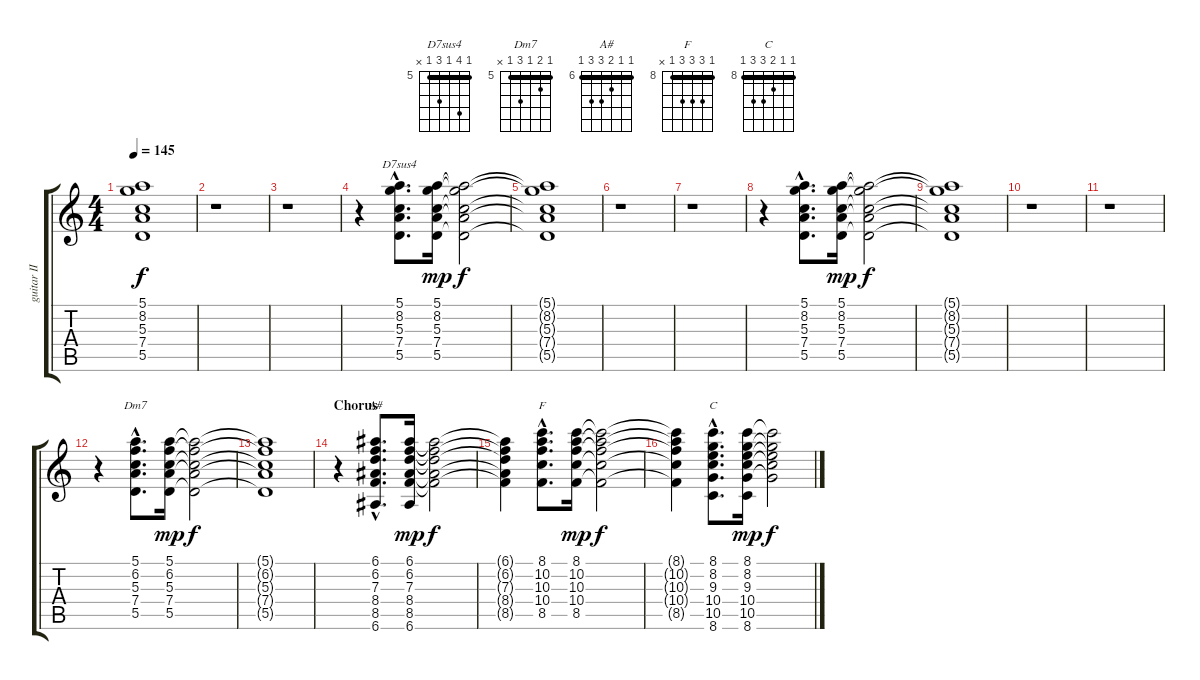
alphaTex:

\track ("guitar II" "guitar II") {instrument electricguitarclean}
\staff {score tabs}
\tuning (E4 B3 G3 D3 A2 E2) {hide}
\chord ("D7sus4" 5 8 5 7 5 x) {firstfret 5 barre 5}
\chord ("Dm7" 5 6 5 7 5 x) {firstfret 5 barre 5}
\chord ("A#" 6 6 7 8 8 6) {firstfret 6 barre 6}
\chord ("F" 8 10 10 10 8 x) {firstfret 8 barre 8}
\chord ("C" 8 8 9 10 10 8) {firstfret 8 barre 8}
\ts (4 4)
\tempo 145
\clef g2
\ks c
(5.1{t} 8.2{t} 5.3{t} 7.4{t} 5.5{t}).1{dy f} |
r.1 |
r.1 |
r.4 (5.1{hac} 8.2{hac} 5.3{hac} 7.4{hac} 5.5{hac}).8{d ch "D7sus4"} (5.1 8.2 5.3 7.4 5.5).16{dy mp} (5.1{t} 8.2{t} 5.3{t} 7.4{t} 5.5{t}).2{dy f} |
(5.1{t} 8.2{t} 5.3{t} 7.4{t} 5.5{t}).1 |
r.1 |
r.1 |
r.4 (5.1{hac} 8.2{hac} 5.3{hac} 7.4{hac} 5.5{hac}).8{d} (5.1 8.2 5.3 7.4 5.5).16{dy mp} (5.1{t} 8.2{t} 5.3{t} 7.4{t} 5.5{t}).2{dy f} |
(5.1{t} 8.2{t} 5.3{t} 7.4{t} 5.5{t}).1 |
r.1 |
r.1 |
r.4 (5.1{hac} 6.2{hac} 5.3{hac} 7.4{hac} 5.5{hac}).8{d ch "Dm7"} (5.1 6.2 5.3 7.4 5.5).16{dy mp} (5.1{t} 6.2{t} 5.3{t} 7.4{t} 5.5{t}).2{dy f} |
(5.1{t} 6.2{t} 5.3{t} 7.4{t} 5.5{t}).1 |
\section ("" "Chorus")
r.4 (6.1{hac} 6.2{hac} 7.3{hac} 8.4{hac} 8.5{hac} 6.6{hac}).8{d ch "A#"} (6.1 6.2 7.3 8.4 8.5 6.6).16{dy mp} (6.1{t} 6.2{t} 7.3{t} 8.4{t} 8.5{t}).2{dy f} |
(6.1{t} 6.2{t} 7.3{t} 8.4{t} 8.5{t}).4 (8.1{hac} 10.2{hac} 10.3{hac} 10.4{hac} 8.5{hac}).8{d ch "F"} (8.1 10.2 10.3 10.4 8.5).16{dy mp} (8.1{t} 10.2{t} 10.3{t} 10.4{t} 8.5{t}).2{dy f} |
(8.1{t} 10.2{t} 10.3{t} 10.4{t} 8.5{t}).4 (8.1{hac} 8.2{hac} 9.3{hac} 10.4{hac} 10.5{hac} 8.6{hac}).8{d ch "C"} (8.1 8.2 9.3 10.4 10.5 8.6).16{dy mp} (8.1{t} 8.2{t} 9.3{t} 10.4{t} 10.5{t}).2{dy f}
